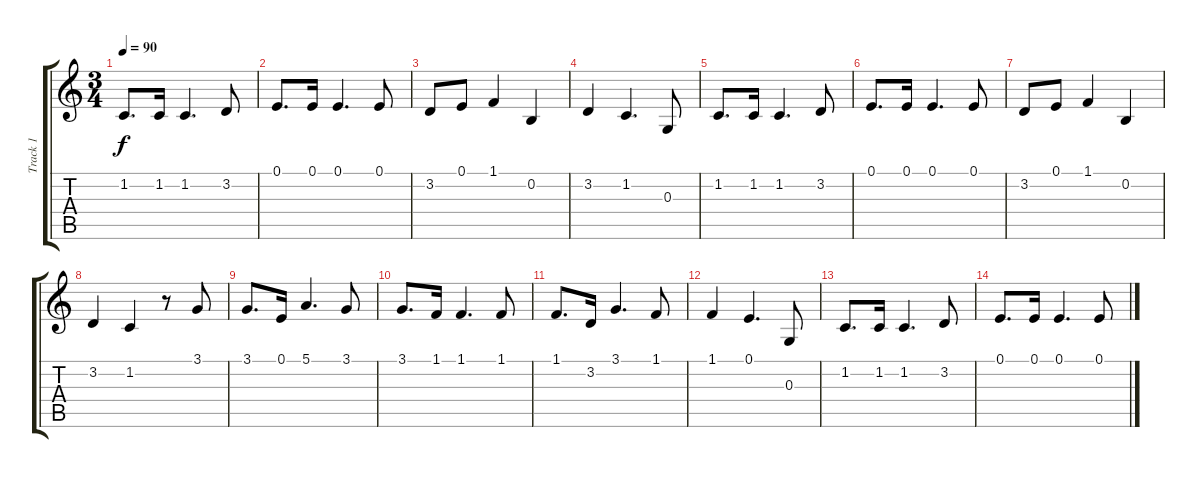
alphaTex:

\track ("Track 1" "Track 1") {instrument orchestralharp}
\staff {score tabs}
\tuning (E4 B3 G3 D3 A2 E2) {hide}
\ts (3 4)
\tempo 90
\clef g2
\ks c
1.2.8{d dy f} 1.2.16 1.2.4{d} 3.2.8 |
0.1.8{d} 0.1.16 0.1.4{d} 0.1.8 |
3.2.8 0.1.8 1.1.4 0.2.4 |
3.2.4 1.2.4{d} 0.3.8 |
1.2.8{d} 1.2.16 1.2.4{d} 3.2.8 |
0.1.8{d} 0.1.16 0.1.4{d} 0.1.8 |
3.2.8 0.1.8 1.1.4 0.2.4 |
3.2.4 1.2.4 r.8 3.1.8 |
3.1.8{d} 0.1.16 5.1.4{d} 3.1.8 |
3.1.8{d} 1.1.16 1.1.4{d} 1.1.8 |
1.1.8{d} 3.2.16 3.1.4{d} 1.1.8 |
1.1.4 0.1.4{d} 0.3.8 |
1.2.8{d} 1.2.16 1.2.4{d} 3.2.8 |
0.1.8{d} 0.1.16 0.1.4{d} 0.1.8
